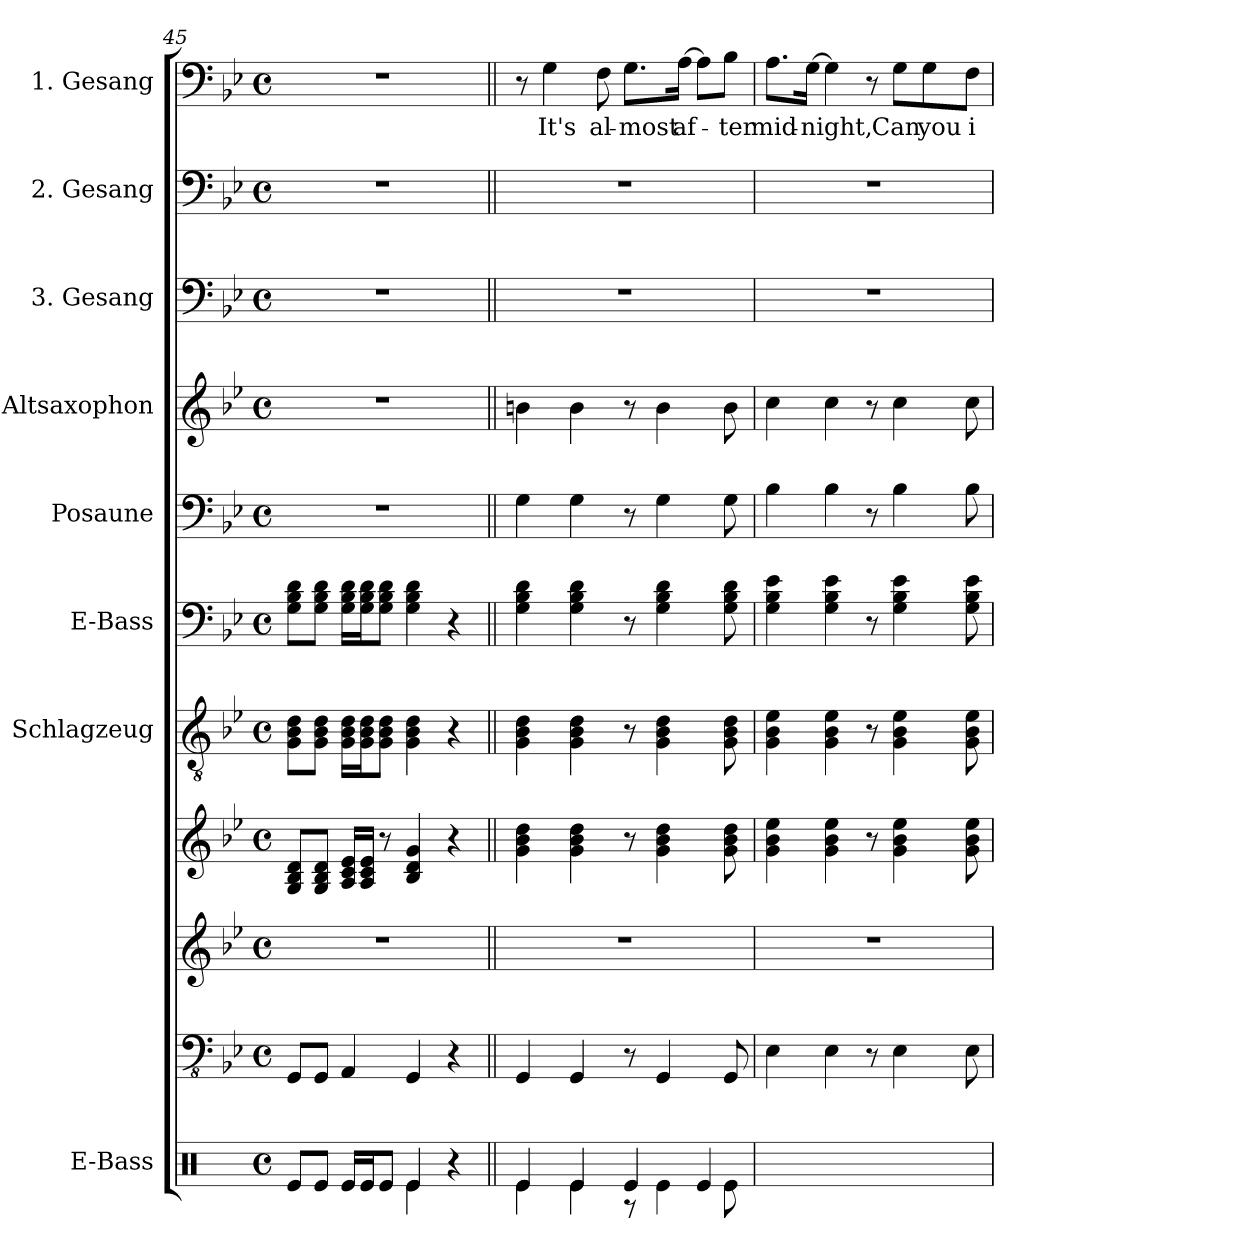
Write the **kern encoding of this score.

**kern	**kern	**kern	**kern	**kern	**kern	**kern	**kern	**kern	**kern	**kern	**text
*part9	*part9	*part8	*part8	*part7	*part6	*part5	*part4	*part3	*part2	*part1	*part1
*staff11	*staff10	*staff9	*staff8	*staff7	*staff6	*staff5	*staff4	*staff3	*staff2	*staff1	*staff1
*I"E-Bass	*	*	*	*I"Schlagzeug	*I"E-Bass	*I"Posaune	*I"Altsaxophon	*I"3. Gesang	*I"2. Gesang	*I"1. Gesang	*
*I'E-B.	*	*	*	*I'Schl.	*I'E-B.	*I'Pos.	*I'A. Sax.	*I'3. G.	*I'2. G.	*I'1. G.	*
*clefX	*clefFv4	*clefG2	*clefG2	*clefGv2	*	*clefF4	*clefG2	*clefF4	*clefF4	*clefF4	*
*	*	*	*	*	*	*	*ITrd5c9	*	*	*	*
*k[]	*k[b-e-]	*k[b-e-]	*k[b-e-]	*k[b-e-]	*k[b-e-]	*k[b-e-]	*k[b-e-a-d-g-]	*k[b-e-]	*k[b-e-]	*k[b-e-]	*
*M4/4	*M4/4	*M4/4	*M4/4	*M4/4	*M4/4	*M4/4	*M4/4	*M4/4	*M4/4	*M4/4	*
*met(c)	*met(c)	*met(c)	*met(c)	*met(c)	*met(c)	*met(c)	*met(c)	*met(c)	*met(c)	*met(c)	*
=45	=45	=45	=45	=45	=45	=45	=45	=45	=45	=45	=45
*^	*	*	*	*	*	*	*	*	*	*	*
8Re/L	2ryy	8GGG/L	1r	8G/ 8B-/ 8d/L	8G\ 8B-\ 8d\L	8G\ 8B-\ 8d\L	1r	1r	1r	1r	1r	.
8Re/J	.	8GGG/J	.	8G/ 8B-/ 8d/J	8G\ 8B-\ 8d\J	8G\ 8B-\ 8d\J	.	.	.	.	.	.
16Re/LL	.	4AAA/	.	16A/ 16c/ 16e-/LL	16G\ 16B-\ 16d\LL	16G\ 16B-\ 16d\LL	.	.	.	.	.	.
16Re/J	.	.	.	16A/ 16c/ 16e-/JJ	16G\ 16B-\ 16d\J	16G\ 16B-\ 16d\J	.	.	.	.	.	.
8Re/J	.	.	.	8r	8G\ 8B-\ 8d\J	8G\ 8B-\ 8d\J	.	.	.	.	.	.
4Re/	4Re\	4GGG/	.	4B-/ 4d/ 4g/	4G\ 4B-\ 4d\	4G\ 4B-\ 4d\	.	.	.	.	.	.
4r	4ryy	4r	.	4r	4r	4r	.	.	.	.	.	.
=46||	=46||	=46||	=46||	=46||	=46||	=46||	=46||	=46||	=46||	=46||	=46||	=46||
4Re/	4Re\	4GGG/	1r	4g\ 4b-\ 4dd\	4G\ 4B-\ 4d\	4G\ 4B-\ 4d\	4G\	4dn\	1r	1r	8r	.
.	.	.	.	.	.	.	.	.	.	.	4G\	It's
4Re/	4Re\	4GGG/	.	4g\ 4b-\ 4dd\	4G\ 4B-\ 4d\	4G\ 4B-\ 4d\	4G\	4d\	.	.	.	.
.	.	.	.	.	.	.	.	.	.	.	8F\	al-
4Re/	8r	8r	.	8r	8r	8r	8r	8r	.	.	8.G\L	-most
.	4Re\	4GGG/	.	4g\ 4b-\ 4dd\	4G\ 4B-\ 4d\	4G\ 4B-\ 4d\	4G\	4d\	.	.	.	.
.	.	.	.	.	.	.	.	.	.	.	[16A\Jk	af-
4Re/	.	.	.	.	.	.	.	.	.	.	8A\L]	.
.	8Re\	8GGG/	.	8g\ 8b-\ 8dd\	8G\ 8B-\ 8d\	8G\ 8B-\ 8d\	8G\	8d\	.	.	8B-\J	-ter
*v	*v	*	*	*	*	*	*	*	*	*	*	*
=47	=47	=47	=47	=47	=47	=47	=47	=47	=47	=47	=47
1ryy	4EE-\	1r	4g\ 4b-\ 4ee-\	4G\ 4B-\ 4e-\	4G\ 4B-\ 4e-\	4B-\	4e-\	1r	1r	8.A\L	mid-
.	.	.	.	.	.	.	.	.	.	[16G\Jk	-night,
.	4EE-\	.	4g\ 4b-\ 4ee-\	4G\ 4B-\ 4e-\	4G\ 4B-\ 4e-\	4B-\	4e-\	.	.	4G\]	.
.	8r	.	8r	8r	8r	8r	8r	.	.	8r	.
.	4EE-\	.	4g\ 4b-\ 4ee-\	4G\ 4B-\ 4e-\	4G\ 4B-\ 4e-\	4B-\	4e-\	.	.	8G\L	Can
.	.	.	.	.	.	.	.	.	.	8G\	you
.	8EE-\	.	8g\ 8b-\ 8ee-\	8G\ 8B-\ 8e-\	8G\ 8B-\ 8e-\	8B-\	8e-\	.	.	8F\J	i-
=	=	=	=	=	=	=	=	=	=	=	=
*-	*-	*-	*-	*-	*-	*-	*-	*-	*-	*-	*-
